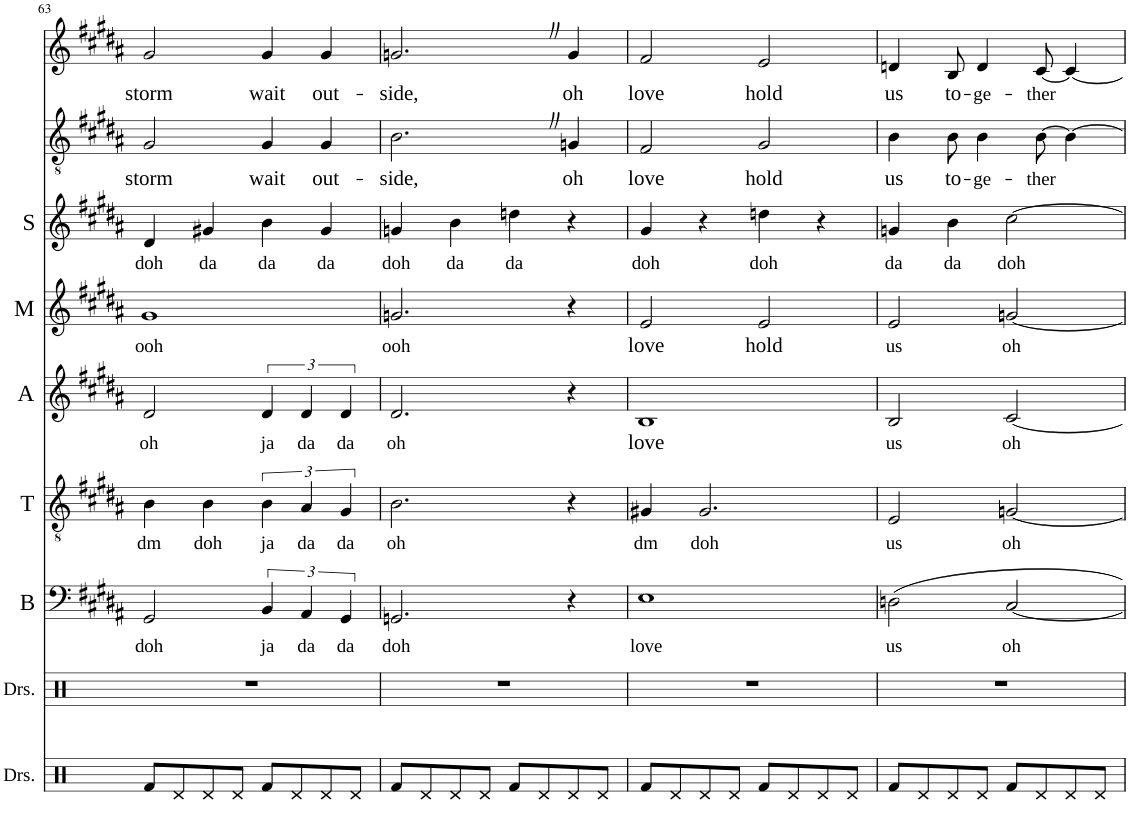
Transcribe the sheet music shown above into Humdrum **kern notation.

**kern	**kern	**kern	**text	**kern	**text	**kern	**text	**kern	**text	**kern	**text	**kern	**text	**kern	**text
*part9	*part8	*part7	*part7	*part6	*part6	*part5	*part5	*part4	*part4	*part3	*part3	*part2	*part2	*part1	*part1
*staff9	*staff8	*staff7	*staff7	*staff6	*staff6	*staff5	*staff5	*staff4	*staff4	*staff3	*staff3	*staff2	*staff2	*staff1	*staff1
*I"Drumset	*I"Drumset	*I"Bass	*	*I"Tenor	*	*I"Alto	*	*I"Mezzo	*	*I"Soprano	*	*I"Solo 2	*	*I"Solo	*
*I'Drs.	*I'Drs.	*I'B	*	*I'T	*	*I'A	*	*I'M	*	*I'S	*	*	*	*	*
!!LO:PB:g=z
*clefX	*clefX	*clefF4	*	*clefGv2	*	*clefG2	*	*clefG2	*	*clefG2	*	*clefGv2	*	*clefG2	*
*k[]	*k[]	*k[f#c#g#d#a#]	*	*k[f#c#g#d#a#]	*	*k[f#c#g#d#a#]	*	*k[f#c#g#d#a#]	*	*k[f#c#g#d#a#]	*	*k[f#c#g#d#a#]	*	*k[f#c#g#d#a#]	*
*M4/4	*M4/4	*M4/4	*	*M4/4	*	*M4/4	*	*M4/4	*	*M4/4	*	*M4/4	*	*M4/4	*
=63	=63	=63	=63	=63	=63	=63	=63	=63	=63	=63	=63	=63	=63	=63	=63
!	!	!	!LO:LY:b	!	!LO:LY:b	!	!LO:LY:b	!	!LO:LY:b	!	!LO:LY:b	!	!LO:LY:b	!	!LO:LY:b
8Rf/L	1r	2GG#/	doh	4B\	dm	2d#/	oh	1g#	ooh	4d#/	doh	2G#/	storm	2g#/	storm
8Rd/	.	.	.	.	.	.	.	.	.	.	.	.	.	.	.
!	!	!	!	!	!LO:LY:b	!	!	!	!	!	!LO:LY:b	!	!	!	!
8Rd/	.	.	.	4B\	doh	.	.	.	.	4g#X/	da	.	.	.	.
8Rd/J	.	.	.	.	.	.	.	.	.	.	.	.	.	.	.
!	!	!	!LO:LY:b	!	!LO:LY:b	!	!LO:LY:b	!	!	!	!LO:LY:b	!	!LO:LY:b	!	!LO:LY:b
8Rf/L	.	6BB/	ja	6B\	ja	6d#/	ja	.	.	4b\	da	4G#/	wait	4g#/	wait
8Rd/	.	.	.	.	.	.	.	.	.	.	.	.	.	.	.
!	!	!	!LO:LY:b	!	!LO:LY:b	!	!LO:LY:b	!	!	!	!	!	!	!	!
.	.	6AA#/	da	6A#/	da	6d#/	da	.	.	.	.	.	.	.	.
!	!	!	!	!	!	!	!	!	!	!	!LO:LY:b	!	!LO:LY:b	!	!LO:LY:b
8Rd/	.	.	.	.	.	.	.	.	.	4g#/	da	4G#/	out-	4g#/	out-
!	!	!	!LO:LY:b	!	!LO:LY:b	!	!LO:LY:b	!	!	!	!	!	!	!	!
.	.	6GG#/	da	6G#/	da	6d#/	da	.	.	.	.	.	.	.	.
8Rd/J	.	.	.	.	.	.	.	.	.	.	.	.	.	.	.
=64	=64	=64	=64	=64	=64	=64	=64	=64	=64	=64	=64	=64	=64	=64	=64
!	!	!	!LO:LY:b	!	!LO:LY:b	!	!LO:LY:b	!	!LO:LY:b	!	!LO:LY:b	!	!LO:LY:b	!	!LO:LY:b
8Rf/L	1r	2.GGn/	doh	2.B\	oh	2.d#/	oh	2.gn/	ooh	4gn/	doh	2.BZ\	-side,	2.gnZ/	-side,
8Rd/	.	.	.	.	.	.	.	.	.	.	.	.	.	.	.
!	!	!	!	!	!	!	!	!	!	!	!LO:LY:b	!	!	!	!
8Rd/	.	.	.	.	.	.	.	.	.	4b\	da	.	.	.	.
8Rd/J	.	.	.	.	.	.	.	.	.	.	.	.	.	.	.
!	!	!	!	!	!	!	!	!	!	!	!LO:LY:b	!	!	!	!
8Rf/L	.	.	.	.	.	.	.	.	.	4ddn\	da	.	.	.	.
8Rd/	.	.	.	.	.	.	.	.	.	.	.	.	.	.	.
!	!	!	!	!	!	!	!	!	!	!	!	!	!LO:LY:b	!	!LO:LY:b
8Rd/	.	4r	.	4r	.	4r	.	4r	.	4r	.	4Gn/	oh	4g/	oh
8Rd/J	.	.	.	.	.	.	.	.	.	.	.	.	.	.	.
=65	=65	=65	=65	=65	=65	=65	=65	=65	=65	=65	=65	=65	=65	=65	=65
!	!	!	!LO:LY:b	!	!LO:LY:b	!	!LO:LY:b	!	!LO:LY:b	!	!LO:LY:b	!	!LO:LY:b	!	!LO:LY:b
8Rf/L	1r	1E	love	4G#X/	dm	1B	love	2e/	love	4g#/	doh	2F#/	love	2f#/	love
8Rd/	.	.	.	.	.	.	.	.	.	.	.	.	.	.	.
!	!	!	!	!	!LO:LY:b	!	!	!	!	!	!	!	!	!	!
8Rd/	.	.	.	2.G#/	doh	.	.	.	.	4r	.	.	.	.	.
8Rd/J	.	.	.	.	.	.	.	.	.	.	.	.	.	.	.
!	!	!	!	!	!	!	!	!	!LO:LY:b	!	!LO:LY:b	!	!LO:LY:b	!	!LO:LY:b
8Rf/L	.	.	.	.	.	.	.	2e/	hold	4ddn\	doh	2G#/	hold	2e/	hold
8Rd/	.	.	.	.	.	.	.	.	.	.	.	.	.	.	.
8Rd/	.	.	.	.	.	.	.	.	.	4r	.	.	.	.	.
8Rd/J	.	.	.	.	.	.	.	.	.	.	.	.	.	.	.
=66	=66	=66	=66	=66	=66	=66	=66	=66	=66	=66	=66	=66	=66	=66	=66
!	!	!	!LO:LY:b	!	!LO:LY:b	!	!LO:LY:b	!	!LO:LY:b	!	!LO:LY:b	!	!LO:LY:b	!	!LO:LY:b
8Rf/L	1r	2Dn\	us	2E/	us	2B/	us	2e/	us	4gn/	da	4B\	us	4dn/	us
8Rd/	.	.	.	.	.	.	.	.	.	.	.	.	.	.	.
!	!	!	!	!	!	!	!	!	!	!	!LO:LY:b	!	!LO:LY:b	!	!LO:LY:b
8Rd/	.	.	.	.	.	.	.	.	.	4b\	da	8B\	to-	8B/	to-
!	!	!	!	!	!	!	!	!	!	!	!	!	!LO:LY:b	!	!LO:LY:b
8Rd/J	.	.	.	.	.	.	.	.	.	.	.	4B\	-ge-	4d/	-ge-
!	!	!	!LO:LY:b	!	!LO:LY:b	!	!LO:LY:b	!	!LO:LY:b	!	!LO:LY:b	!	!	!	!
8Rf/L	.	[2C#/	oh	[2Gn/	oh	[2c#/	oh	[2gn/	oh	[2cc#\	doh	.	.	.	.
!	!	!	!	!	!	!	!	!	!	!	!	!	!LO:LY:b	!	!LO:LY:b
8Rd/	.	.	.	.	.	.	.	.	.	.	.	[8B\	-ther	[8c#/	-ther
8Rd/	.	.	.	.	.	.	.	.	.	.	.	4B\_	.	4c#/_	.
8Rd/J	.	.	.	.	.	.	.	.	.	.	.	.	.	.	.
=	=	=	=	=	=	=	=	=	=	=	=	=	=	=	=
*-	*-	*-	*-	*-	*-	*-	*-	*-	*-	*-	*-	*-	*-	*-	*-
